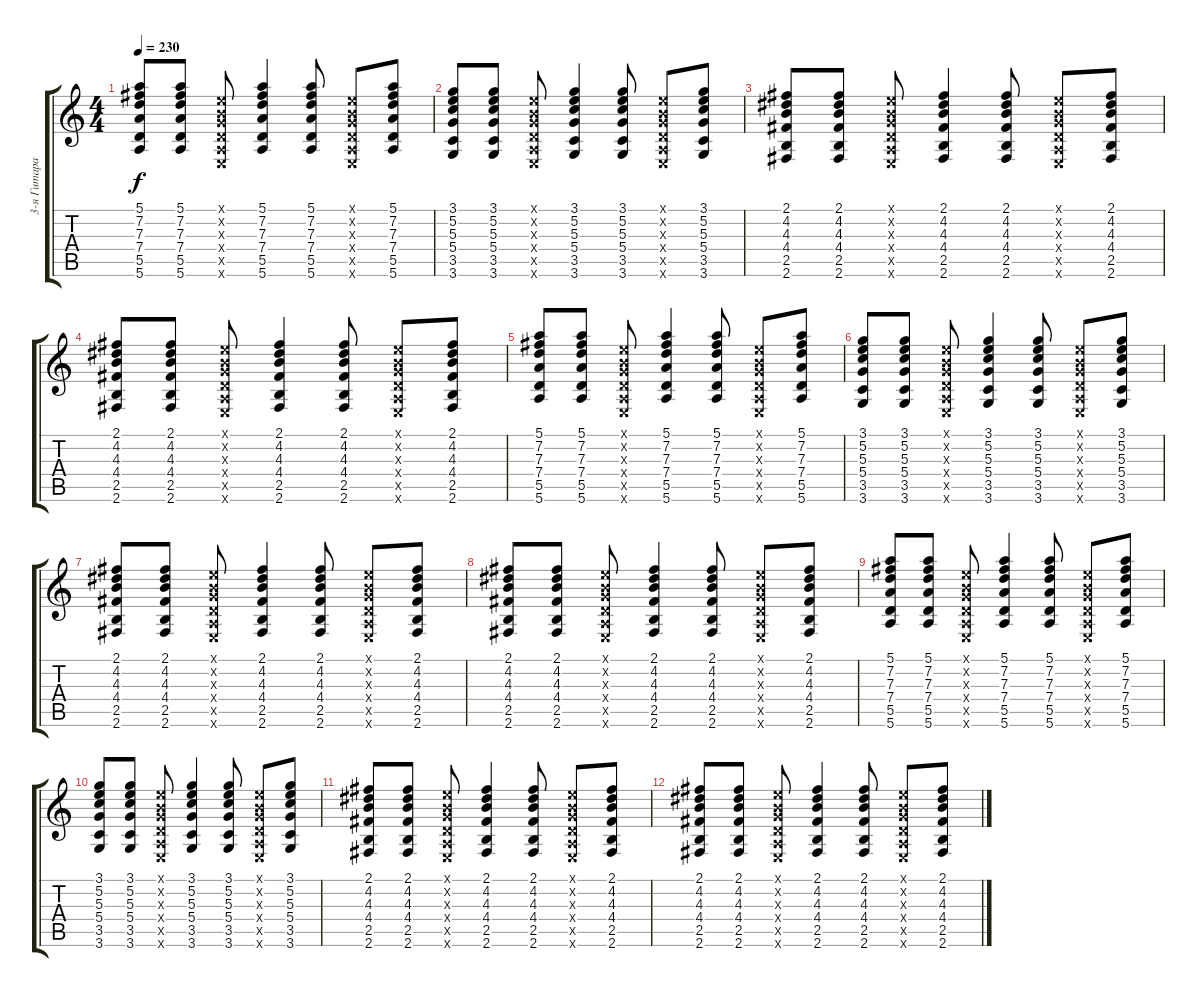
\track ("3-я Гитара Ритм" "3-я Гитара") {instrument acousticguitarsteel}
\staff {score tabs}
\tuning (E4 B3 G3 D3 A2 E2) {hide}
\ts (4 4)
\tempo 230
\clef g2
\ks c
(5.1 7.2 7.3 7.4 5.5 5.6).8{dy f} (5.1 7.2 7.3 7.4 5.5 5.6).8 (0.1{x} 0.2{x} 0.3{x} 0.4{x} 0.5{x} 0.6{x}).8 (5.1 7.2 7.3 7.4 5.5 5.6).4 (5.1 7.2 7.3 7.4 5.5 5.6).8 (0.1{x} 0.2{x} 0.3{x} 0.4{x} 0.5{x} 0.6{x}).8 (5.1 7.2 7.3 7.4 5.5 5.6).8 |
(3.1 5.2 5.3 5.4 3.5 3.6).8 (3.1 5.2 5.3 5.4 3.5 3.6).8 (0.1{x} 0.2{x} 0.3{x} 0.4{x} 0.5{x} 0.6{x}).8 (3.1 5.2 5.3 5.4 3.5 3.6).4 (3.1 5.2 5.3 5.4 3.5 3.6).8 (0.1{x} 0.2{x} 0.3{x} 0.4{x} 0.5{x} 0.6{x}).8 (3.1 5.2 5.3 5.4 3.5 3.6).8 |
(2.1 4.2 4.3 4.4 2.5 2.6).8 (2.1 4.2 4.3 4.4 2.5 2.6).8 (0.1{x} 0.2{x} 0.3{x} 0.4{x} 0.5{x} 0.6{x}).8 (2.1 4.2 4.3 4.4 2.5 2.6).4 (2.1 4.2 4.3 4.4 2.5 2.6).8 (0.1{x} 0.2{x} 0.3{x} 0.4{x} 0.5{x} 0.6{x}).8 (2.1 4.2 4.3 4.4 2.5 2.6).8 |
(2.1 4.2 4.3 4.4 2.5 2.6).8 (2.1 4.2 4.3 4.4 2.5 2.6).8 (0.1{x} 0.2{x} 0.3{x} 0.4{x} 0.5{x} 0.6{x}).8 (2.1 4.2 4.3 4.4 2.5 2.6).4 (2.1 4.2 4.3 4.4 2.5 2.6).8 (0.1{x} 0.2{x} 0.3{x} 0.4{x} 0.5{x} 0.6{x}).8 (2.1 4.2 4.3 4.4 2.5 2.6).8 |
(5.1 7.2 7.3 7.4 5.5 5.6).8 (5.1 7.2 7.3 7.4 5.5 5.6).8 (0.1{x} 0.2{x} 0.3{x} 0.4{x} 0.5{x} 0.6{x}).8 (5.1 7.2 7.3 7.4 5.5 5.6).4 (5.1 7.2 7.3 7.4 5.5 5.6).8 (0.1{x} 0.2{x} 0.3{x} 0.4{x} 0.5{x} 0.6{x}).8 (5.1 7.2 7.3 7.4 5.5 5.6).8 |
(3.1 5.2 5.3 5.4 3.5 3.6).8 (3.1 5.2 5.3 5.4 3.5 3.6).8 (0.1{x} 0.2{x} 0.3{x} 0.4{x} 0.5{x} 0.6{x}).8 (3.1 5.2 5.3 5.4 3.5 3.6).4 (3.1 5.2 5.3 5.4 3.5 3.6).8 (0.1{x} 0.2{x} 0.3{x} 0.4{x} 0.5{x} 0.6{x}).8 (3.1 5.2 5.3 5.4 3.5 3.6).8 |
(2.1 4.2 4.3 4.4 2.5 2.6).8 (2.1 4.2 4.3 4.4 2.5 2.6).8 (0.1{x} 0.2{x} 0.3{x} 0.4{x} 0.5{x} 0.6{x}).8 (2.1 4.2 4.3 4.4 2.5 2.6).4 (2.1 4.2 4.3 4.4 2.5 2.6).8 (0.1{x} 0.2{x} 0.3{x} 0.4{x} 0.5{x} 0.6{x}).8 (2.1 4.2 4.3 4.4 2.5 2.6).8 |
(2.1 4.2 4.3 4.4 2.5 2.6).8 (2.1 4.2 4.3 4.4 2.5 2.6).8 (0.1{x} 0.2{x} 0.3{x} 0.4{x} 0.5{x} 0.6{x}).8 (2.1 4.2 4.3 4.4 2.5 2.6).4 (2.1 4.2 4.3 4.4 2.5 2.6).8 (0.1{x} 0.2{x} 0.3{x} 0.4{x} 0.5{x} 0.6{x}).8 (2.1 4.2 4.3 4.4 2.5 2.6).8 |
(5.1 7.2 7.3 7.4 5.5 5.6).8 (5.1 7.2 7.3 7.4 5.5 5.6).8 (0.1{x} 0.2{x} 0.3{x} 0.4{x} 0.5{x} 0.6{x}).8 (5.1 7.2 7.3 7.4 5.5 5.6).4 (5.1 7.2 7.3 7.4 5.5 5.6).8 (0.1{x} 0.2{x} 0.3{x} 0.4{x} 0.5{x} 0.6{x}).8 (5.1 7.2 7.3 7.4 5.5 5.6).8 |
(3.1 5.2 5.3 5.4 3.5 3.6).8 (3.1 5.2 5.3 5.4 3.5 3.6).8 (0.1{x} 0.2{x} 0.3{x} 0.4{x} 0.5{x} 0.6{x}).8 (3.1 5.2 5.3 5.4 3.5 3.6).4 (3.1 5.2 5.3 5.4 3.5 3.6).8 (0.1{x} 0.2{x} 0.3{x} 0.4{x} 0.5{x} 0.6{x}).8 (3.1 5.2 5.3 5.4 3.5 3.6).8 |
(2.1 4.2 4.3 4.4 2.5 2.6).8 (2.1 4.2 4.3 4.4 2.5 2.6).8 (0.1{x} 0.2{x} 0.3{x} 0.4{x} 0.5{x} 0.6{x}).8 (2.1 4.2 4.3 4.4 2.5 2.6).4 (2.1 4.2 4.3 4.4 2.5 2.6).8 (0.1{x} 0.2{x} 0.3{x} 0.4{x} 0.5{x} 0.6{x}).8 (2.1 4.2 4.3 4.4 2.5 2.6).8 |
(2.1 4.2 4.3 4.4 2.5 2.6).8 (2.1 4.2 4.3 4.4 2.5 2.6).8 (0.1{x} 0.2{x} 0.3{x} 0.4{x} 0.5{x} 0.6{x}).8 (2.1 4.2 4.3 4.4 2.5 2.6).4 (2.1 4.2 4.3 4.4 2.5 2.6).8 (0.1{x} 0.2{x} 0.3{x} 0.4{x} 0.5{x} 0.6{x}).8 (2.1 4.2 4.3 4.4 2.5 2.6).8
